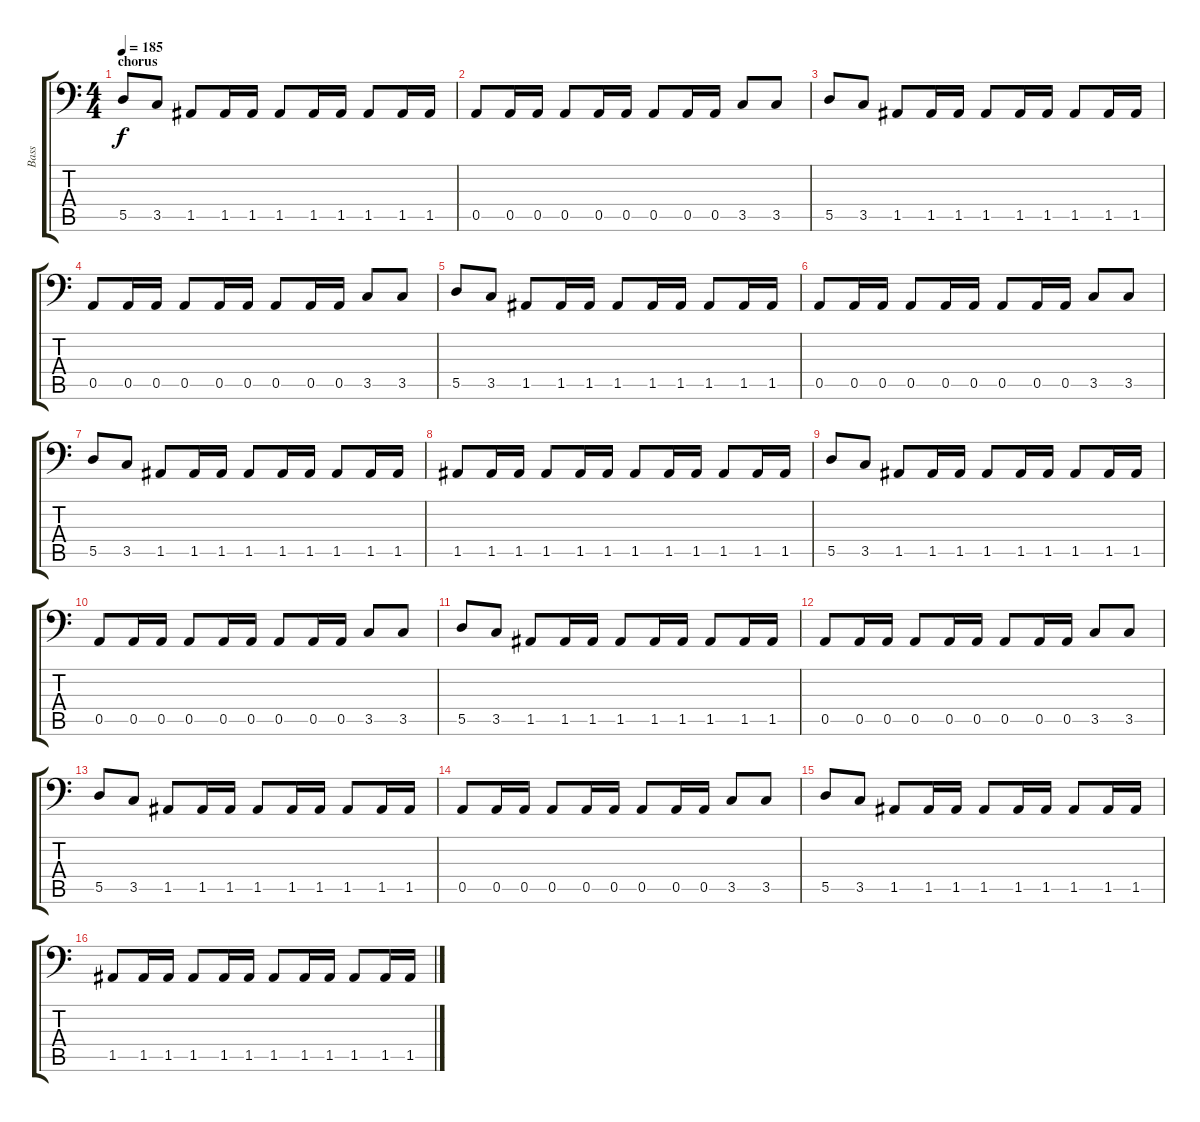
\track ("Bass" "Bass") {instrument electricbassfinger}
\staff {score tabs}
\tuning (E3 B2 G2 D2 A1 E1) {hide}
\ts (4 4)
\section ("" "chorus")
\tempo 185
\clef f4
\ks c
5.5.8{dy f} 3.5.8 1.5.8 1.5.16 1.5.16 1.5.8 1.5.16 1.5.16 1.5.8 1.5.16 1.5.16 |
0.5.8 0.5.16 0.5.16 0.5.8 0.5.16 0.5.16 0.5.8 0.5.16 0.5.16 3.5.8 3.5.8 |
5.5.8 3.5.8 1.5.8 1.5.16 1.5.16 1.5.8 1.5.16 1.5.16 1.5.8 1.5.16 1.5.16 |
0.5.8 0.5.16 0.5.16 0.5.8 0.5.16 0.5.16 0.5.8 0.5.16 0.5.16 3.5.8 3.5.8 |
5.5.8 3.5.8 1.5.8 1.5.16 1.5.16 1.5.8 1.5.16 1.5.16 1.5.8 1.5.16 1.5.16 |
0.5.8 0.5.16 0.5.16 0.5.8 0.5.16 0.5.16 0.5.8 0.5.16 0.5.16 3.5.8 3.5.8 |
5.5.8 3.5.8 1.5.8 1.5.16 1.5.16 1.5.8 1.5.16 1.5.16 1.5.8 1.5.16 1.5.16 |
1.5.8 1.5.16 1.5.16 1.5.8 1.5.16 1.5.16 1.5.8 1.5.16 1.5.16 1.5.8 1.5.16 1.5.16 |
5.5.8 3.5.8 1.5.8 1.5.16 1.5.16 1.5.8 1.5.16 1.5.16 1.5.8 1.5.16 1.5.16 |
0.5.8 0.5.16 0.5.16 0.5.8 0.5.16 0.5.16 0.5.8 0.5.16 0.5.16 3.5.8 3.5.8 |
5.5.8 3.5.8 1.5.8 1.5.16 1.5.16 1.5.8 1.5.16 1.5.16 1.5.8 1.5.16 1.5.16 |
0.5.8 0.5.16 0.5.16 0.5.8 0.5.16 0.5.16 0.5.8 0.5.16 0.5.16 3.5.8 3.5.8 |
5.5.8 3.5.8 1.5.8 1.5.16 1.5.16 1.5.8 1.5.16 1.5.16 1.5.8 1.5.16 1.5.16 |
0.5.8 0.5.16 0.5.16 0.5.8 0.5.16 0.5.16 0.5.8 0.5.16 0.5.16 3.5.8 3.5.8 |
5.5.8 3.5.8 1.5.8 1.5.16 1.5.16 1.5.8 1.5.16 1.5.16 1.5.8 1.5.16 1.5.16 |
1.5.8 1.5.16 1.5.16 1.5.8 1.5.16 1.5.16 1.5.8 1.5.16 1.5.16 1.5.8 1.5.16 1.5.16
